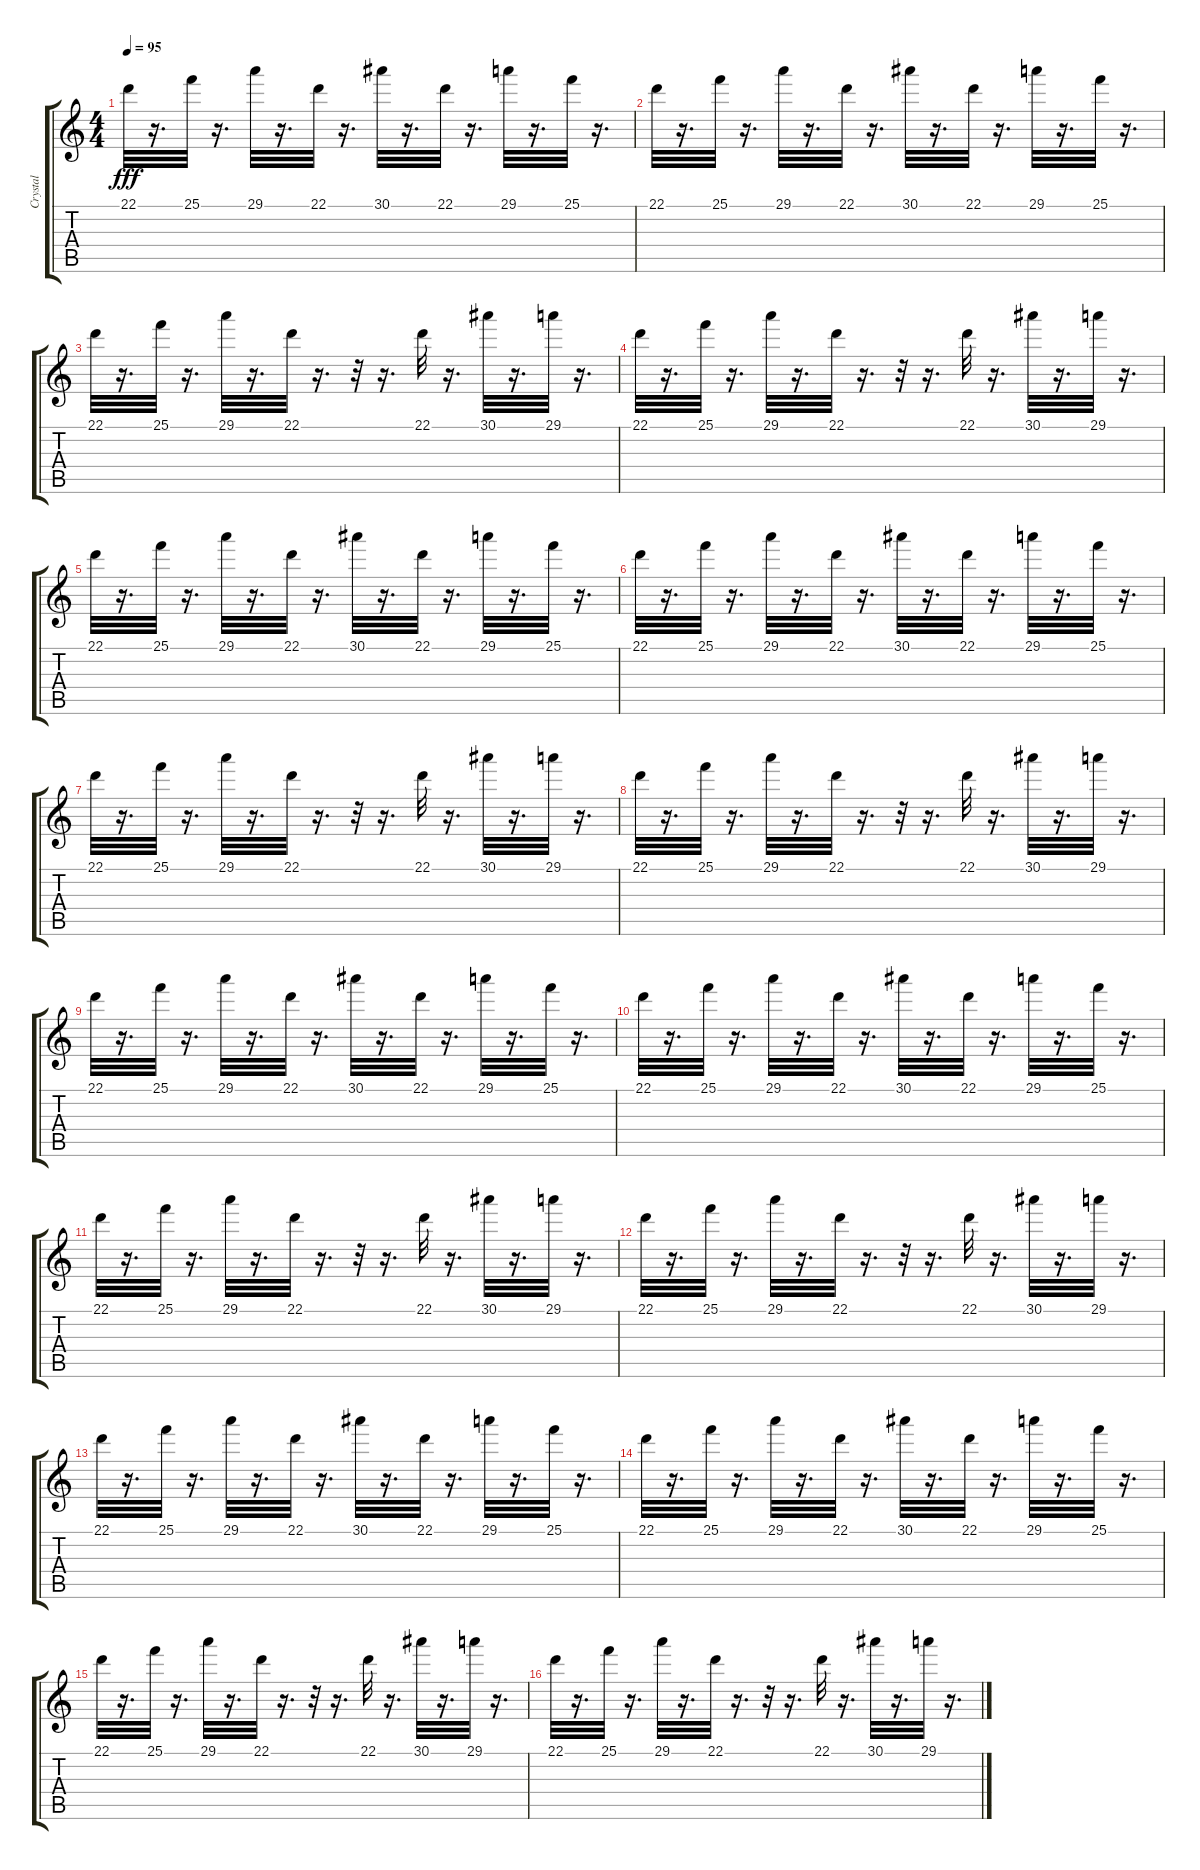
\track ("Crystal" "Crystal") {instrument glockenspiel}
\staff {score tabs}
\tuning (E4 B3 G3 D3 A2 E2) {hide}
\ts (4 4)
\tempo 95
\clef g2
\ks c
22.1.32{dy fff instrument glockenspiel} r.16{d} 25.1.32 r.16{d} 29.1.32 r.16{d} 22.1.32 r.16{d} 30.1.32 r.16{d} 22.1.32 r.16{d} 29.1.32 r.16{d} 25.1.32 r.16{d} |
22.1.32 r.16{d} 25.1.32 r.16{d} 29.1.32 r.16{d} 22.1.32 r.16{d} 30.1.32 r.16{d} 22.1.32 r.16{d} 29.1.32 r.16{d} 25.1.32 r.16{d} |
22.1.32 r.16{d} 25.1.32 r.16{d} 29.1.32 r.16{d} 22.1.32 r.16{d} r.32 r.16{d} 22.1.32 r.16{d} 30.1.32 r.16{d} 29.1.32 r.16{d} |
22.1.32 r.16{d} 25.1.32 r.16{d} 29.1.32 r.16{d} 22.1.32 r.16{d} r.32 r.16{d} 22.1.32 r.16{d} 30.1.32 r.16{d} 29.1.32 r.16{d} |
22.1.32 r.16{d} 25.1.32 r.16{d} 29.1.32 r.16{d} 22.1.32 r.16{d} 30.1.32 r.16{d} 22.1.32 r.16{d} 29.1.32 r.16{d} 25.1.32 r.16{d} |
22.1.32 r.16{d} 25.1.32 r.16{d} 29.1.32 r.16{d} 22.1.32 r.16{d} 30.1.32 r.16{d} 22.1.32 r.16{d} 29.1.32 r.16{d} 25.1.32 r.16{d} |
22.1.32 r.16{d} 25.1.32 r.16{d} 29.1.32 r.16{d} 22.1.32 r.16{d} r.32 r.16{d} 22.1.32 r.16{d} 30.1.32 r.16{d} 29.1.32 r.16{d} |
22.1.32 r.16{d} 25.1.32 r.16{d} 29.1.32 r.16{d} 22.1.32 r.16{d} r.32 r.16{d} 22.1.32 r.16{d} 30.1.32 r.16{d} 29.1.32 r.16{d} |
22.1.32 r.16{d} 25.1.32 r.16{d} 29.1.32 r.16{d} 22.1.32 r.16{d} 30.1.32 r.16{d} 22.1.32 r.16{d} 29.1.32 r.16{d} 25.1.32 r.16{d} |
22.1.32 r.16{d} 25.1.32 r.16{d} 29.1.32 r.16{d} 22.1.32 r.16{d} 30.1.32 r.16{d} 22.1.32 r.16{d} 29.1.32 r.16{d} 25.1.32 r.16{d} |
22.1.32 r.16{d} 25.1.32 r.16{d} 29.1.32 r.16{d} 22.1.32 r.16{d} r.32 r.16{d} 22.1.32 r.16{d} 30.1.32 r.16{d} 29.1.32 r.16{d} |
22.1.32 r.16{d} 25.1.32 r.16{d} 29.1.32 r.16{d} 22.1.32 r.16{d} r.32 r.16{d} 22.1.32 r.16{d} 30.1.32 r.16{d} 29.1.32 r.16{d} |
22.1.32 r.16{d} 25.1.32 r.16{d} 29.1.32 r.16{d} 22.1.32 r.16{d} 30.1.32 r.16{d} 22.1.32 r.16{d} 29.1.32 r.16{d} 25.1.32 r.16{d} |
22.1.32 r.16{d} 25.1.32 r.16{d} 29.1.32 r.16{d} 22.1.32 r.16{d} 30.1.32 r.16{d} 22.1.32 r.16{d} 29.1.32 r.16{d} 25.1.32 r.16{d} |
22.1.32 r.16{d} 25.1.32 r.16{d} 29.1.32 r.16{d} 22.1.32 r.16{d} r.32 r.16{d} 22.1.32 r.16{d} 30.1.32 r.16{d} 29.1.32 r.16{d} |
22.1.32 r.16{d} 25.1.32 r.16{d} 29.1.32 r.16{d} 22.1.32 r.16{d} r.32 r.16{d} 22.1.32 r.16{d} 30.1.32 r.16{d} 29.1.32 r.16{d}
